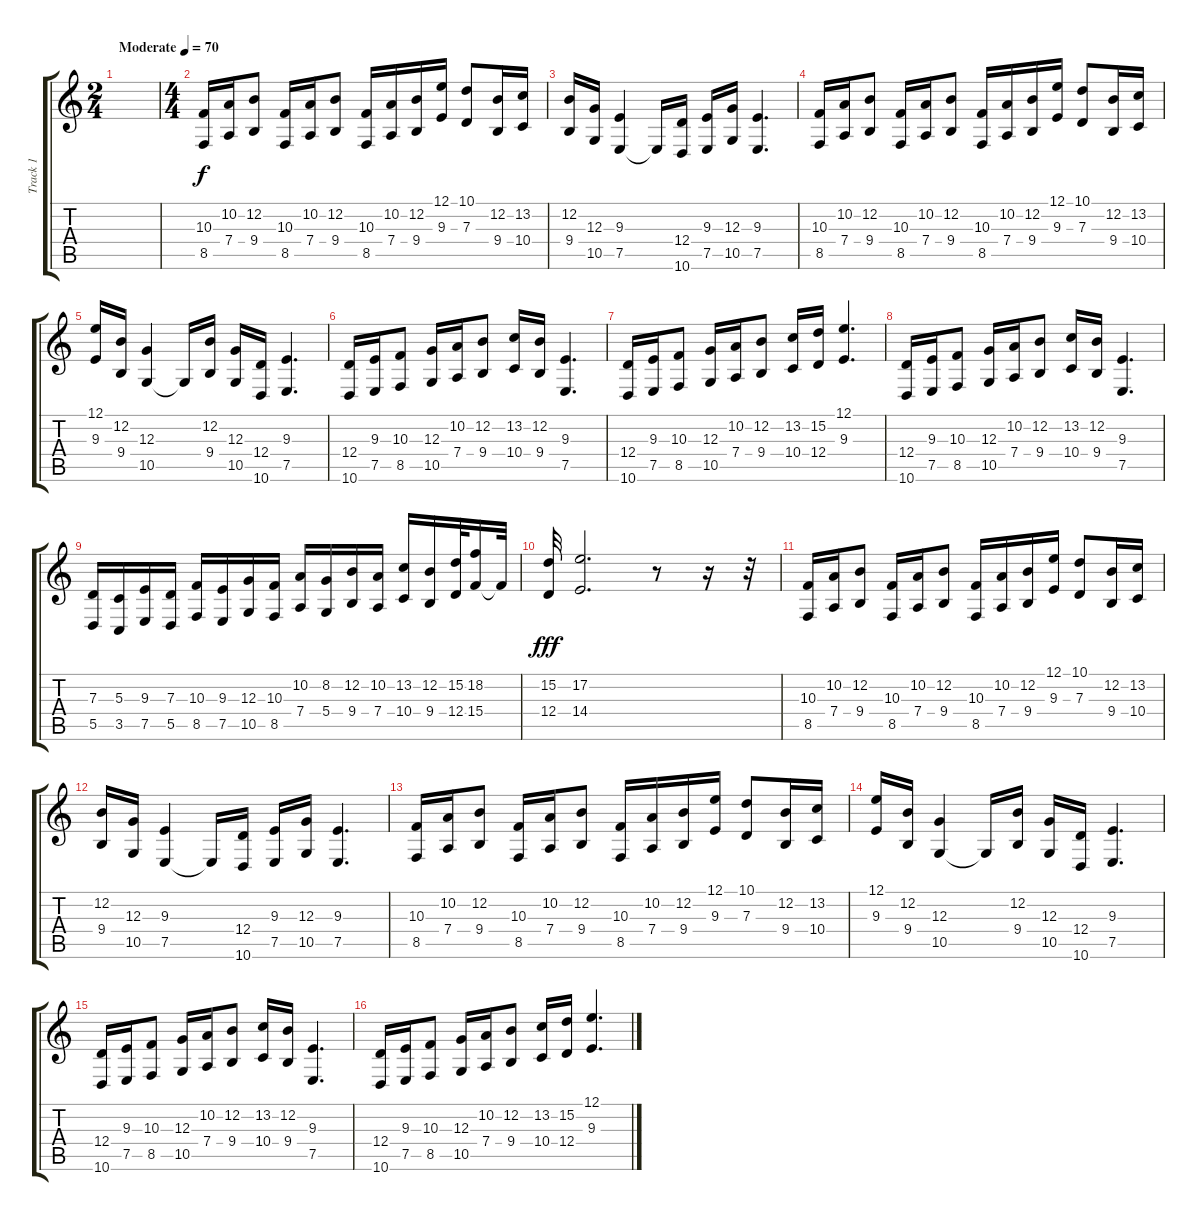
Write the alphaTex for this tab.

\track ("Track 1" "Track 1") {instrument sopranosax}
\staff {score tabs}
\tuning (E4 B3 G3 D3 A2 E2) {hide}
\ts (2 4)
\tempo (70 "Moderate")
\clef g2
\ks c
|
\ts (4 4)
(10.3 8.5).16 (10.2 7.4).16 (12.2 9.4).8 (10.3 8.5).16 (10.2 7.4).16 (12.2 9.4).8 (10.3 8.5).16 (10.2 7.4).16 (12.2 9.4).16 (12.1 9.3).16 (10.1 7.3).8 (12.2 9.4).16 (13.2 10.4).16 |
(12.2 9.4).16 (12.3 10.5).16 (9.3 7.5).4 7.5{t}.16 (12.4 10.6).16 (9.3 7.5).16 (12.3 10.5).16 (9.3 7.5).4{d} |
(10.3 8.5).16 (10.2 7.4).16 (12.2 9.4).8 (10.3 8.5).16 (10.2 7.4).16 (12.2 9.4).8 (10.3 8.5).16 (10.2 7.4).16 (12.2 9.4).16 (12.1 9.3).16 (10.1 7.3).8 (12.2 9.4).16 (13.2 10.4).16 |
(12.1 9.3).16 (12.2 9.4).16 (12.3 10.5).4 10.5{t}.16 (12.2 9.4).16 (12.3 10.5).16 (12.4 10.6).16 (9.3 7.5).4{d} |
(12.4 10.6).16 (9.3 7.5).16 (10.3 8.5).8 (12.3 10.5).16 (10.2 7.4).16 (12.2 9.4).8 (13.2 10.4).16 (12.2 9.4).16 (9.3 7.5).4{d} |
(12.4 10.6).16 (9.3 7.5).16 (10.3 8.5).8 (12.3 10.5).16 (10.2 7.4).16 (12.2 9.4).8 (13.2 10.4).16 (15.2 12.4).16 (12.1 9.3).4{d} |
(12.4 10.6).16 (9.3 7.5).16 (10.3 8.5).8 (12.3 10.5).16 (10.2 7.4).16 (12.2 9.4).8 (13.2 10.4).16 (12.2 9.4).16 (9.3 7.5).4{d} |
(7.3 5.5).16 (5.3 3.5).16 (9.3 7.5).16 (7.3 5.5).16 (10.3 8.5).16 (9.3 7.5).16 (12.3 10.5).16 (10.3 8.5).16 (10.2 7.4).16 (8.2 5.4).16 (12.2 9.4).16 (10.2 7.4).16 (13.2 10.4).16 (12.2 9.4).16 (15.2 12.4).32 (18.2 15.4).16 15.4{t}.32{dy f} |
(15.2 12.4).32{dy fff} (17.2 14.4).2{d} r.8 r.16 r.32 |
(10.3 8.5).16 (10.2 7.4).16 (12.2 9.4).8 (10.3 8.5).16 (10.2 7.4).16 (12.2 9.4).8 (10.3 8.5).16 (10.2 7.4).16 (12.2 9.4).16 (12.1 9.3).16 (10.1 7.3).8 (12.2 9.4).16 (13.2 10.4).16 |
(12.2 9.4).16 (12.3 10.5).16 (9.3 7.5).4 7.5{t}.16 (12.4 10.6).16 (9.3 7.5).16 (12.3 10.5).16 (9.3 7.5).4{d} |
(10.3 8.5).16 (10.2 7.4).16 (12.2 9.4).8 (10.3 8.5).16 (10.2 7.4).16 (12.2 9.4).8 (10.3 8.5).16 (10.2 7.4).16 (12.2 9.4).16 (12.1 9.3).16 (10.1 7.3).8 (12.2 9.4).16 (13.2 10.4).16 |
(12.1 9.3).16 (12.2 9.4).16 (12.3 10.5).4 10.5{t}.16 (12.2 9.4).16 (12.3 10.5).16 (12.4 10.6).16 (9.3 7.5).4{d} |
(12.4 10.6).16 (9.3 7.5).16 (10.3 8.5).8 (12.3 10.5).16 (10.2 7.4).16 (12.2 9.4).8 (13.2 10.4).16 (12.2 9.4).16 (9.3 7.5).4{d} |
(12.4 10.6).16 (9.3 7.5).16 (10.3 8.5).8 (12.3 10.5).16 (10.2 7.4).16 (12.2 9.4).8 (13.2 10.4).16 (15.2 12.4).16 (12.1 9.3).4{d}
